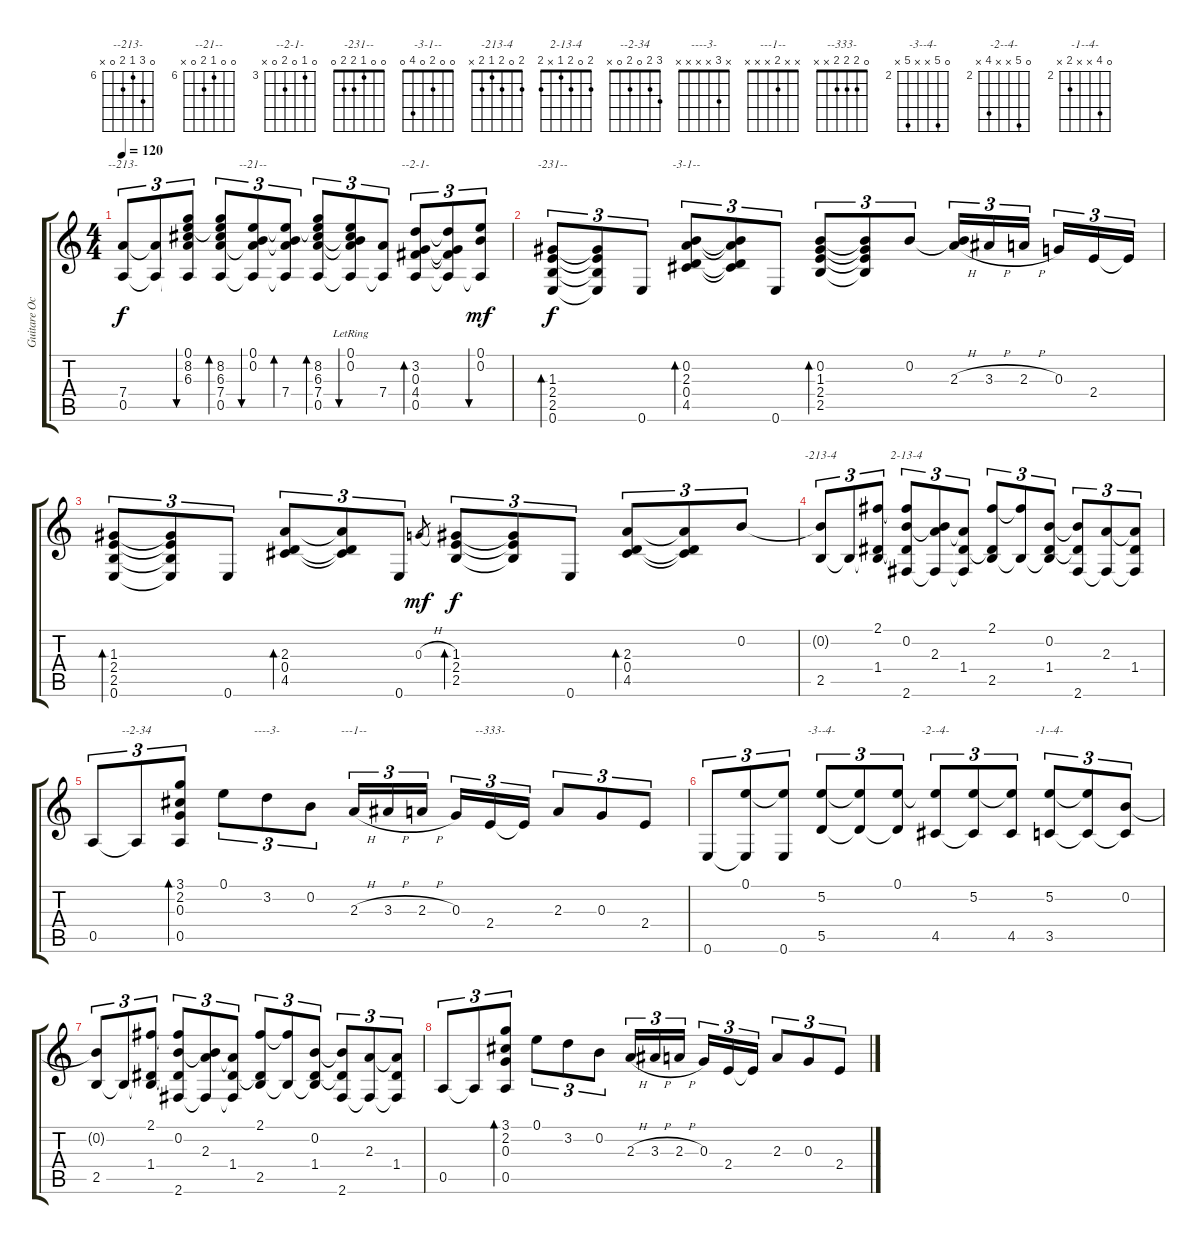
\track ("Guitare Octobre 2000" "Guitare Oc") {instrument acousticguitarnylon}
\staff {score tabs}
\tuning (E4 B3 G3 D3 A2 E2) {hide}
\chord ("--213-" 0 8 6 7 0 x) {firstfret 6}
\chord ("--21--" 0 0 6 7 0 x) {firstfret 6}
\chord ("--2-1-" 0 3 0 4 0 x) {firstfret 3}
\chord ("-231--" 0 0 1 2 2 0)
\chord ("-3-1--" 0 0 2 0 4 0)
\chord ("-213-4" 2 0 2 1 2 x)
\chord ("2-13-4" 2 0 2 1 x 2)
\chord ("--2-34" 3 2 0 2 0 x)
\chord ("----3-" x 3 x x x x)
\chord ("---1--" x x 2 x x x)
\chord ("--333-" 0 2 2 2 x x)
\chord ("-3--4-" 0 6 x x 6 x) {firstfret 2}
\chord ("-2--4-" 0 6 x x 5 x) {firstfret 2}
\chord ("-1--4-" 0 5 x x 3 x) {firstfret 2}
\ts (4 4)
\tempo 120
\clef g2
\ks c
(7.4 0.5).8{tu (3 2) ch "--213-" dy f} (7.4{t} 0.5{t}).8{tu (3 2)} (0.1 8.2 6.3 7.4{t} 0.5{t}).8{tu (3 2) bu 30} (0.1{t} 8.2 6.3 7.4 0.5).8{tu (3 2) bd 30} (0.1 0.2 7.4{t} 0.5{t}).8{tu (3 2) bu 30 ch "--21--"} (0.1{t} 0.2{t} 7.4 0.5{t}).8{tu (3 2) bd 30} (0.1{t} 8.2 6.3 7.4 0.5).8{tu (3 2) bd 30} (0.1{lr} 0.2{lr} 6.3{t} 7.4{t} 0.5{t}).8{tu (3 2) bu 30} (7.4 0.5{t}).8{tu (3 2)} (3.2 0.3 4.4 0.5).8{tu (3 2) bd 30 ch "--2-1-"} (3.2{t} 0.3{t} 4.4{t} 0.5{t}).8{tu (3 2)} (0.1 0.2 0.5{t}).8{tu (3 2) bu 30 dy mf} |
(1.3 2.4 2.5 0.6).8{tu (3 2) bd 30 ch "-231--" dy f} (1.3{t} 2.4{t} 2.5{t} 0.6{t}).8{tu (3 2)} 0.6.8{tu (3 2)} (0.2 2.3 0.4 4.5).8{tu (3 2) bd 30 ch "-3-1--"} (0.2{t} 2.3{t} 0.4{t} 4.5{t}).8{tu (3 2)} 0.6.8{tu (3 2)} (0.2 1.3 2.4 2.5).8{tu (3 2) bd 30} (0.2{t} 1.3{t} 2.4{t} 2.5{t}).8{tu (3 2)} 0.2.8{tu (3 2)} (0.2{t} 2.3{h}).16{tu (3 2)} 3.3{h}.16{tu (3 2)} 2.3{h}.16{tu (3 2)} 0.3.16{tu (3 2)} 2.4.16{tu (3 2)} 2.4{t}.16{tu (3 2)} |
(1.3 2.4 2.5 0.6).8{tu (3 2) bd 30} (1.3{t} 2.4{t} 2.5{t} 0.6{t}).8{tu (3 2)} 0.6.8{tu (3 2)} (2.3 0.4 4.5).8{tu (3 2) bd 30} (2.3{t} 0.4{t} 4.5{t}).8{tu (3 2)} 0.6.8{tu (3 2)} 0.3{h}.8{gr dy mf} (1.3 2.4 2.5).8{tu (3 2) bd 30 dy f} (1.3{t} 2.4{t} 2.5{t}).8{tu (3 2)} 0.6.8{tu (3 2)} (2.3 0.4 4.5).8{tu (3 2) bd 30} (2.3{t} 0.4{t} 4.5{t}).8{tu (3 2)} 0.2.8{tu (3 2)} |
(0.2{t} 2.5).8{tu (3 2) ch "-213-4"} 2.5{t}.8{tu (3 2)} (2.1 1.4 2.5{t}).8{tu (3 2)} (2.1{t} 0.2 1.4{t} 2.6).8{tu (3 2) ch "2-13-4"} (0.2{t} 2.3 2.6{t}).8{tu (3 2)} (2.3{t} 1.4 2.6{t}).8{tu (3 2)} (2.1 1.4{t} 2.5).8{tu (3 2)} (2.1{t} 2.5{t}).8{tu (3 2)} (0.2 1.4 2.5{t}).8{tu (3 2)} (0.2{t} 1.4{t} 2.6).8{tu (3 2)} (2.3 2.6{t}).8{tu (3 2)} (2.3{t} 1.4 2.6{t}).8{tu (3 2)} |
0.5.8{tu (3 2)} 0.5{t}.8{tu (3 2) ch "--2-34"} (3.1 2.2 0.3 0.5).8{tu (3 2) bd 120} 0.1.8{tu (3 2)} 3.2.8{tu (3 2) ch "----3-"} 0.2.8{tu (3 2)} 2.3{h}.16{tu (3 2) ch "---1--"} 3.3{h}.16{tu (3 2)} 2.3{h}.16{tu (3 2)} 0.3.16{tu (3 2)} 2.4.16{tu (3 2) ch "--333-"} 2.4{t}.16{tu (3 2)} 2.3.8{tu (3 2)} 0.3.8{tu (3 2)} 2.4.8{tu (3 2)} |
0.6.8{tu (3 2)} (0.1 0.6{t}).8{tu (3 2)} (0.1{t} 0.6).8{tu (3 2)} (5.2 5.5).8{tu (3 2) ch "-3--4-"} (5.2{t} 5.5{t}).8{tu (3 2)} (0.1 5.5{t}).8{tu (3 2)} (0.1{t} 4.5).8{tu (3 2) ch "-2--4-"} (5.2 4.5{t}).8{tu (3 2)} (5.2{t} 4.5).8{tu (3 2)} (5.2 3.5).8{tu (3 2) ch "-1--4-"} (5.2{t} 3.5{t}).8{tu (3 2)} (0.2 3.5{t}).8{tu (3 2)} |
(0.2{t} 2.5).8{tu (3 2)} 2.5{t}.8{tu (3 2)} (2.1 1.4 2.5{t}).8{tu (3 2)} (2.1{t} 0.2 1.4{t} 2.6).8{tu (3 2)} (0.2{t} 2.3 2.6{t}).8{tu (3 2)} (2.3{t} 1.4 2.6{t}).8{tu (3 2)} (2.1 1.4{t} 2.5).8{tu (3 2)} (2.1{t} 2.5{t}).8{tu (3 2)} (0.2 1.4 2.5{t}).8{tu (3 2)} (0.2{t} 1.4{t} 2.6).8{tu (3 2)} (2.3 2.6{t}).8{tu (3 2)} (2.3{t} 1.4 2.6{t}).8{tu (3 2)} |
0.5.8{tu (3 2)} 0.5{t}.8{tu (3 2)} (3.1 2.2 0.3 0.5).8{tu (3 2) bd 120} 0.1.8{tu (3 2)} 3.2.8{tu (3 2)} 0.2.8{tu (3 2)} 2.3{h}.16{tu (3 2)} 3.3{h}.16{tu (3 2)} 2.3{h}.16{tu (3 2)} 0.3.16{tu (3 2)} 2.4.16{tu (3 2)} 2.4{t}.16{tu (3 2)} 2.3.8{tu (3 2)} 0.3.8{tu (3 2)} 2.4.8{tu (3 2)}
